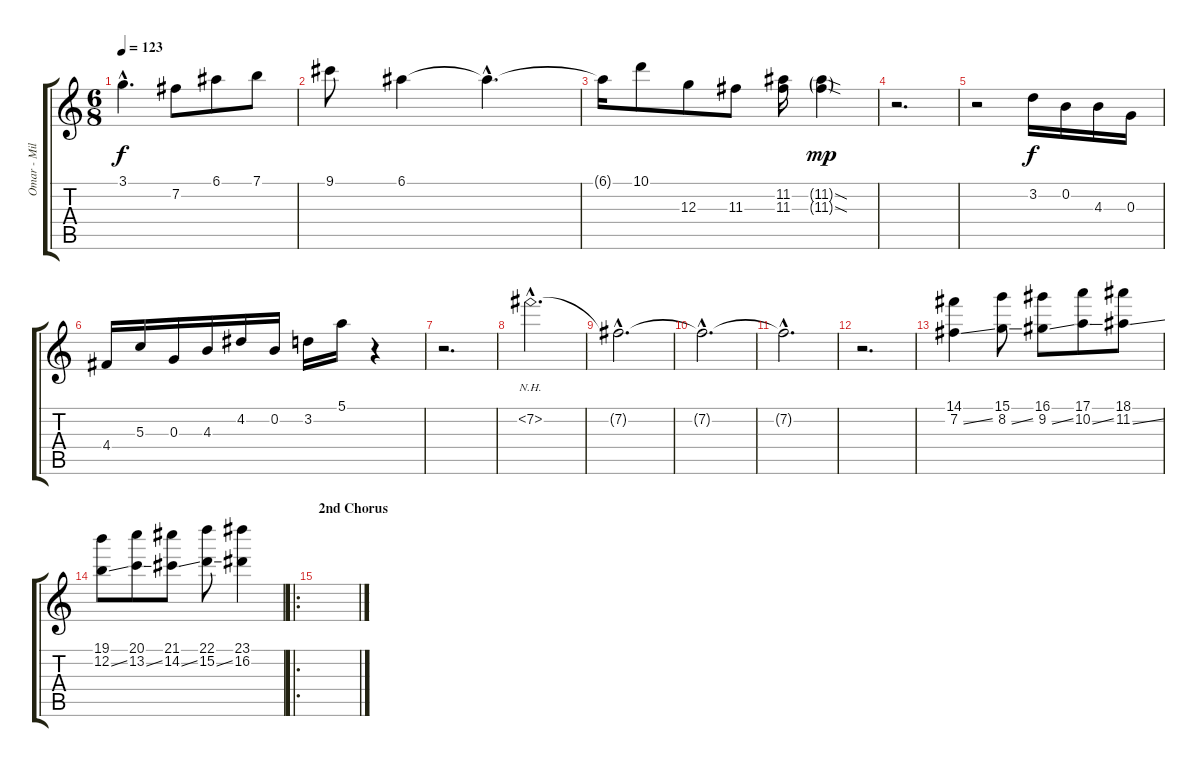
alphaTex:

\track ("Omar - Mild Distortion" "Omar - Mil") {instrument overdrivenguitar}
\staff {score tabs}
\tuning (E4 B3 G3 D3 A2 E2) {hide}
\ts (6 8)
\tempo 123
\clef g2
\ks c
3.1{hac t}.4{d dy f} 7.2.8 6.1.8 7.1.8 |
9.1.8 6.1.4 6.1{hac t}.4{d} |
6.1{t}.16 10.1.8 12.3.8 11.3.8 (11.2 11.3).16 (11.2{sod g} 11.3{sod g}).4{dy mp} |
r.2{d} |
r.2 3.2.16{dy f} 0.2.16 4.3.16 0.3.16 |
4.4.16 5.3.16 0.3.16 4.3.16 4.2.16 0.2.16 3.2.16 5.1.16 r.4 |
r.2{d} |
7.2{nh hac}.2{d} |
7.2{hac t}.2{d} |
7.2{hac t}.2{d} |
7.2{hac t}.2{d} |
r.2{d} |
(14.1 7.2{ss}).4{volume 10 balance 0 instrument pad8sweep} (15.1 8.2{ss}).8 (16.1 9.2{ss}).8 (17.1 10.2{ss}).8 (18.1 11.2{ss}).8 |
(19.1 12.2{ss}).8 (20.1 13.2{ss}).8 (21.1 14.2{ss}).8 (22.1 15.2{ss}).8 (23.1 16.2).4 |
\ro
\section ("" "2nd Chorus")
